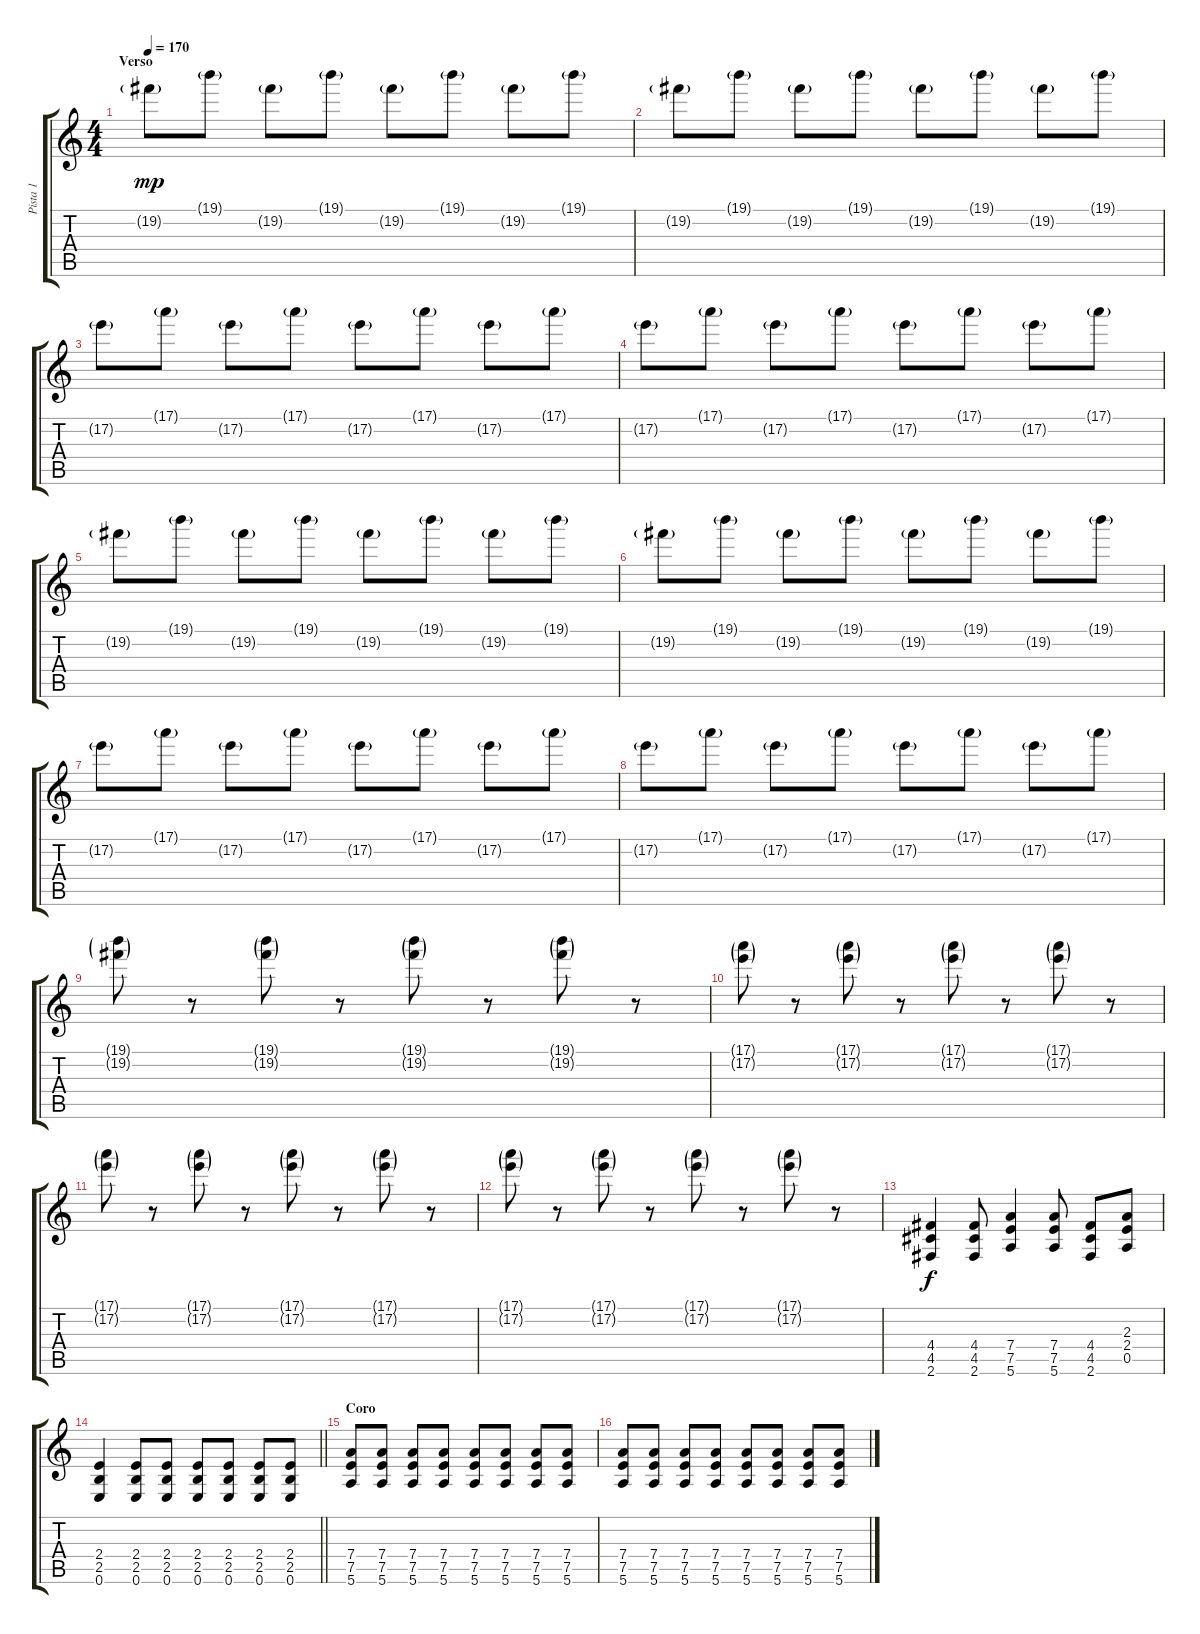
\track ("Pista 1" "Pista 1") {instrument overdrivenguitar}
\staff {score tabs}
\tuning (E4 B3 G3 D3 A2 E2) {hide}
\ts (4 4)
\section ("" "Verso")
\tempo 170
\clef g2
\ks c
19.2{g}.8{dy mp} 19.1{g}.8 19.2{g}.8 19.1{g}.8 19.2{g}.8 19.1{g}.8 19.2{g}.8 19.1{g}.8 |
19.2{g}.8 19.1{g}.8 19.2{g}.8 19.1{g}.8 19.2{g}.8 19.1{g}.8 19.2{g}.8 19.1{g}.8 |
17.2{g}.8 17.1{g}.8 17.2{g}.8 17.1{g}.8 17.2{g}.8 17.1{g}.8 17.2{g}.8 17.1{g}.8 |
17.2{g}.8 17.1{g}.8 17.2{g}.8 17.1{g}.8 17.2{g}.8 17.1{g}.8 17.2{g}.8 17.1{g}.8 |
19.2{g}.8 19.1{g}.8 19.2{g}.8 19.1{g}.8 19.2{g}.8 19.1{g}.8 19.2{g}.8 19.1{g}.8 |
19.2{g}.8 19.1{g}.8 19.2{g}.8 19.1{g}.8 19.2{g}.8 19.1{g}.8 19.2{g}.8 19.1{g}.8 |
17.2{g}.8 17.1{g}.8 17.2{g}.8 17.1{g}.8 17.2{g}.8 17.1{g}.8 17.2{g}.8 17.1{g}.8 |
17.2{g}.8 17.1{g}.8 17.2{g}.8 17.1{g}.8 17.2{g}.8 17.1{g}.8 17.2{g}.8 17.1{g}.8 |
(19.1{g} 19.2{g}).8 r.8 (19.1{g} 19.2{g}).8 r.8 (19.1{g} 19.2{g}).8 r.8 (19.1{g} 19.2{g}).8 r.8 |
(17.1{g} 17.2{g}).8 r.8 (17.1{g} 17.2{g}).8 r.8 (17.1{g} 17.2{g}).8 r.8 (17.1{g} 17.2{g}).8 r.8 |
(17.1{g} 17.2{g}).8 r.8 (17.1{g} 17.2{g}).8 r.8 (17.1{g} 17.2{g}).8 r.8 (17.1{g} 17.2{g}).8 r.8 |
(17.1{g} 17.2{g}).8 r.8 (17.1{g} 17.2{g}).8 r.8 (17.1{g} 17.2{g}).8 r.8 (17.1{g} 17.2{g}).8 r.8 |
(4.4 4.5 2.6).4{dy f} (4.4 4.5 2.6).8 (7.4 7.5 5.6).4 (7.4 7.5 5.6).8 (4.4 4.5 2.6).8 (2.3 2.4 0.5).8 |
\barLineRight lightlight
(2.4 2.5 0.6).4 (2.4 2.5 0.6).8 (2.4 2.5 0.6).8 (2.4 2.5 0.6).8 (2.4 2.5 0.6).8 (2.4 2.5 0.6).8 (2.4 2.5 0.6).8 |
\section ("" "Coro")
(7.4 7.5 5.6).8 (7.4 7.5 5.6).8 (7.4 7.5 5.6).8 (7.4 7.5 5.6).8 (7.4 7.5 5.6).8 (7.4 7.5 5.6).8 (7.4 7.5 5.6).8 (7.4 7.5 5.6).8 |
(7.4 7.5 5.6).8 (7.4 7.5 5.6).8 (7.4 7.5 5.6).8 (7.4 7.5 5.6).8 (7.4 7.5 5.6).8 (7.4 7.5 5.6).8 (7.4 7.5 5.6).8 (7.4 7.5 5.6).8
